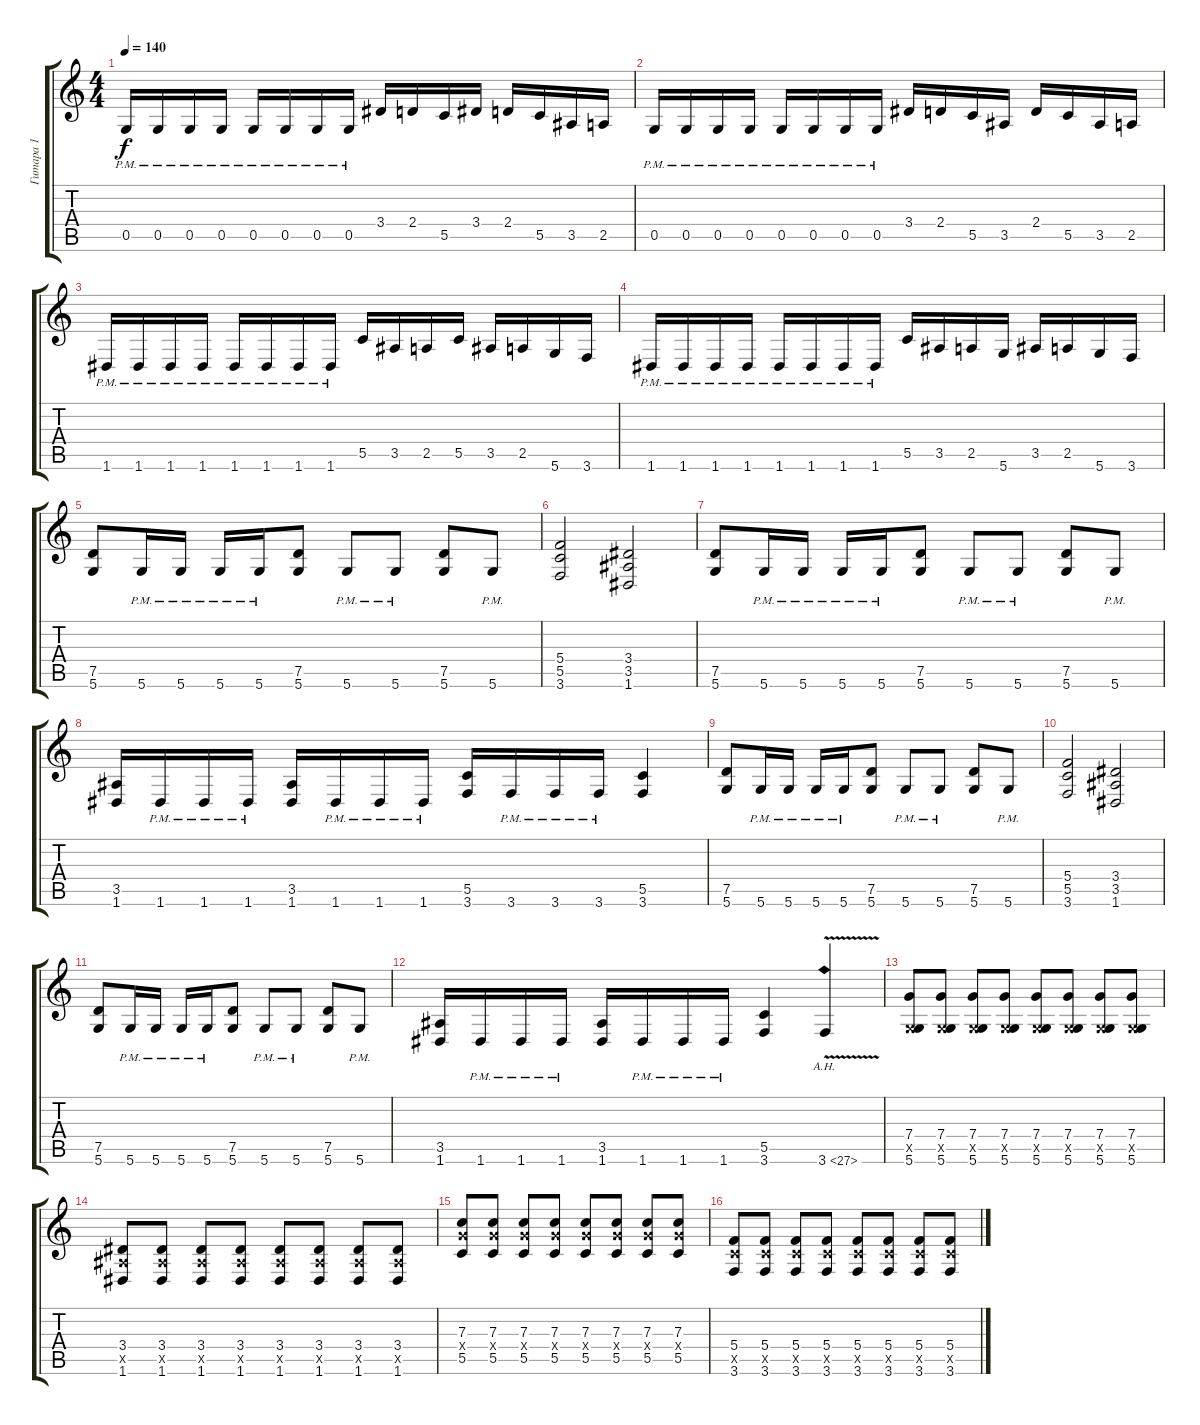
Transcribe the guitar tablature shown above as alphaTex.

\track ("Гитара 1" "Гитара 1") {instrument overdrivenguitar}
\staff {score tabs}
\tuning (D4 A3 F3 C3 G2 D2) {hide}
\ts (4 4)
\tempo 140
\clef g2
\ks c
0.5{pm}.16{dy f} 0.5{pm}.16 0.5{pm}.16 0.5{pm}.16 0.5{pm}.16 0.5{pm}.16 0.5{pm}.16 0.5{pm}.16 3.4.16 2.4.16 5.5.16 3.4.16 2.4.16 5.5.16 3.5.16 2.5.16 |
0.5{pm}.16 0.5{pm}.16 0.5{pm}.16 0.5{pm}.16 0.5{pm}.16 0.5{pm}.16 0.5{pm}.16 0.5{pm}.16 3.4.16 2.4.16 5.5.16 3.5.16 2.4.16 5.5.16 3.5.16 2.5.16 |
1.6{pm}.16 1.6{pm}.16 1.6{pm}.16 1.6{pm}.16 1.6{pm}.16 1.6{pm}.16 1.6{pm}.16 1.6{pm}.16 5.5.16 3.5.16 2.5.16 5.5.16 3.5.16 2.5.16 5.6.16 3.6.16 |
1.6{pm}.16 1.6{pm}.16 1.6{pm}.16 1.6{pm}.16 1.6{pm}.16 1.6{pm}.16 1.6{pm}.16 1.6{pm}.16 5.5.16 3.5.16 2.5.16 5.6.16 3.5.16 2.5.16 5.6.16 3.6.16 |
(7.5 5.6).8 5.6{pm}.16 5.6{pm}.16 5.6{pm}.16 5.6{pm}.16 (7.5 5.6).8 5.6{pm}.8 5.6{pm}.8 (7.5 5.6).8 5.6{pm}.8 |
(5.4 5.5 3.6).2 (3.4 3.5 1.6).2 |
(7.5 5.6).8 5.6{pm}.16 5.6{pm}.16 5.6{pm}.16 5.6{pm}.16 (7.5 5.6).8 5.6{pm}.8 5.6{pm}.8 (7.5 5.6).8 5.6{pm}.8 |
(3.5 1.6).16 1.6{pm}.16 1.6{pm}.16 1.6{pm}.16 (3.5 1.6).16 1.6{pm}.16 1.6{pm}.16 1.6{pm}.16 (5.5 3.6).16 3.6{pm}.16 3.6{pm}.16 3.6{pm}.16 (5.5 3.6).4 |
(7.5 5.6).8 5.6{pm}.16 5.6{pm}.16 5.6{pm}.16 5.6{pm}.16 (7.5 5.6).8 5.6{pm}.8 5.6{pm}.8 (7.5 5.6).8 5.6{pm}.8 |
(5.4 5.5 3.6).2 (3.4 3.5 1.6).2 |
(7.5 5.6).8 5.6{pm}.16 5.6{pm}.16 5.6{pm}.16 5.6{pm}.16 (7.5 5.6).8 5.6{pm}.8 5.6{pm}.8 (7.5 5.6).8 5.6{pm}.8 |
(3.5 1.6).16 1.6{pm}.16 1.6{pm}.16 1.6{pm}.16 (3.5 1.6).16 1.6{pm}.16 1.6{pm}.16 1.6{pm}.16 (5.5 3.6).4 3.6{ah 24 v}.4 |
(7.4 0.5{x} 5.6).8 (7.4 0.5{x} 5.6).8 (7.4 0.5{x} 5.6).8 (7.4 0.5{x} 5.6).8 (7.4 0.5{x} 5.6).8 (7.4 0.5{x} 5.6).8 (7.4 0.5{x} 5.6).8 (7.4 0.5{x} 5.6).8 |
(3.4 3.5{x} 1.6).8 (3.4 3.5{x} 1.6).8 (3.4 3.5{x} 1.6).8 (3.4 3.5{x} 1.6).8 (3.4 3.5{x} 1.6).8 (3.4 3.5{x} 1.6).8 (3.4 3.5{x} 1.6).8 (3.4 3.5{x} 1.6).8 |
(7.3 7.4{x} 5.5).8 (7.3 7.4{x} 5.5).8 (7.3 7.4{x} 5.5).8 (7.3 7.4{x} 5.5).8 (7.3 7.4{x} 5.5).8 (7.3 7.4{x} 5.5).8 (7.3 7.4{x} 5.5).8 (7.3 7.4{x} 5.5).8 |
(5.4 5.5{x} 3.6).8 (5.4 5.5{x} 3.6).8 (5.4 5.5{x} 3.6).8 (5.4 5.5{x} 3.6).8 (5.4 5.5{x} 3.6).8 (5.4 5.5{x} 3.6).8 (5.4 5.5{x} 3.6).8 (5.4 5.5{x} 3.6).8
